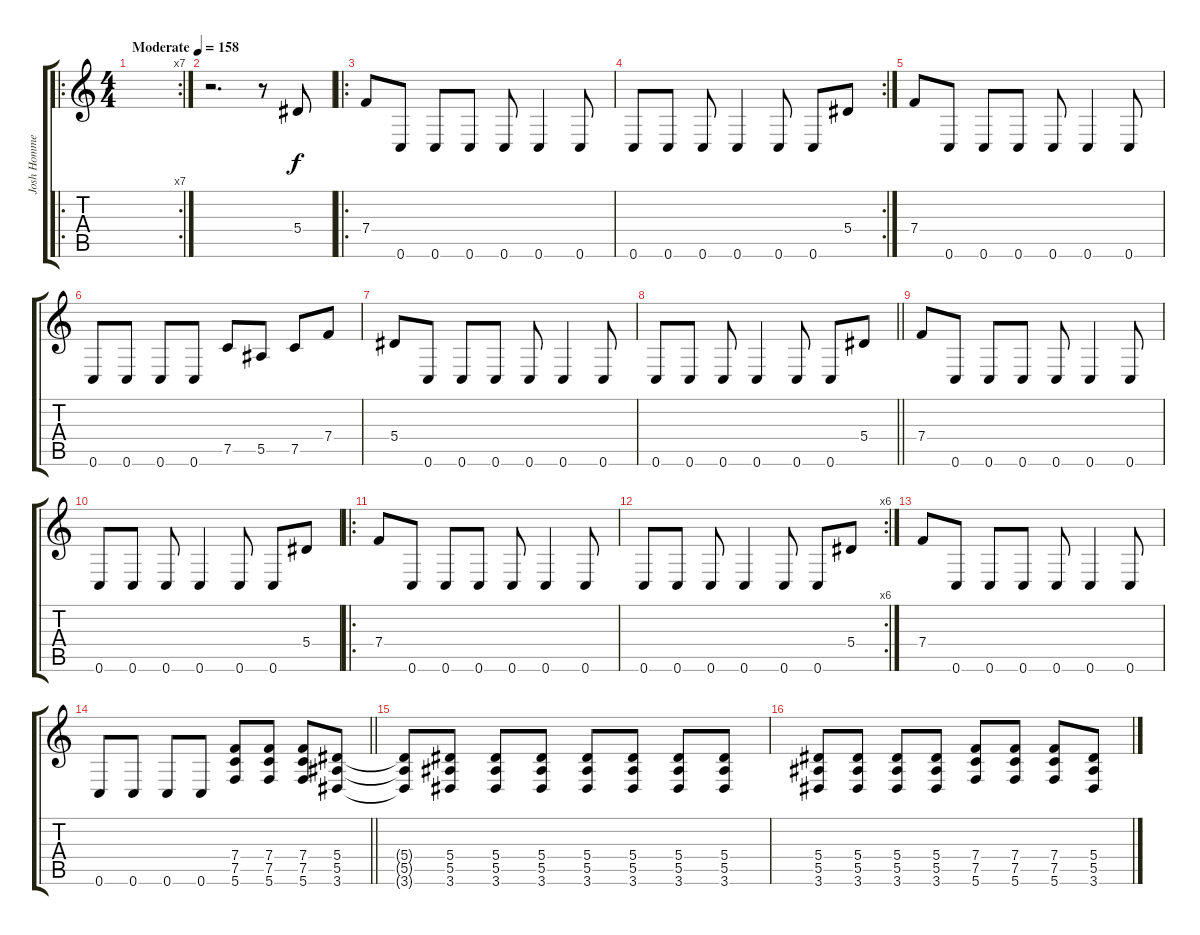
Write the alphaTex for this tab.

\track ("Josh Homme" "Josh Homme") {instrument distortionguitar}
\staff {score tabs}
\tuning (C4 G3 Eb3 Bb2 F2 C2) {hide}
\ro
\rc 7
\ts (4 4)
\tempo (158 "Moderate")
\clef g2
\ks c
|
r.2{d volume 10 instrument overdrivenguitar} r.8 5.4.8 |
\ro
7.4.8 0.6.8 0.6.8 0.6.8 0.6.8 0.6.4 0.6.8 |
\rc 2
0.6.8 0.6.8 0.6.8 0.6.4 0.6.8 0.6.8 5.4.8 |
7.4.8 0.6.8 0.6.8 0.6.8 0.6.8 0.6.4 0.6.8 |
0.6.8 0.6.8 0.6.8 0.6.8 7.5.8 5.5.8 7.5.8 7.4.8 |
5.4.8 0.6.8 0.6.8 0.6.8 0.6.8 0.6.4 0.6.8 |
\barLineRight lightlight
0.6.8 0.6.8 0.6.8 0.6.4 0.6.8 0.6.8 5.4.8{volume 14 balance 0 instrument distortionguitar} |
\section ("" "")
7.4.8 0.6.8 0.6.8 0.6.8 0.6.8 0.6.4 0.6.8 |
0.6.8 0.6.8 0.6.8 0.6.4 0.6.8 0.6.8 5.4.8 |
\ro
7.4.8 0.6.8 0.6.8 0.6.8 0.6.8 0.6.4 0.6.8 |
\rc 6
0.6.8 0.6.8 0.6.8 0.6.4 0.6.8 0.6.8 5.4.8 |
7.4.8 0.6.8 0.6.8 0.6.8 0.6.8 0.6.4 0.6.8 |
\barLineRight lightlight
0.6.8 0.6.8 0.6.8 0.6.8 (7.4 7.5 5.6).8 (7.4 7.5 5.6).8 (7.4 7.5 5.6).8 (5.4 5.5 3.6).8 |
\section ("" "")
(5.4{t} 5.5{t} 3.6{t}).8 (5.4 5.5 3.6).8 (5.4 5.5 3.6).8 (5.4 5.5 3.6).8 (5.4 5.5 3.6).8 (5.4 5.5 3.6).8 (5.4 5.5 3.6).8 (5.4 5.5 3.6).8 |
(5.4 5.5 3.6).8 (5.4 5.5 3.6).8 (5.4 5.5 3.6).8 (5.4 5.5 3.6).8 (7.4 7.5 5.6).8 (7.4 7.5 5.6).8 (7.4 7.5 5.6).8 (5.4 5.5 3.6).8
